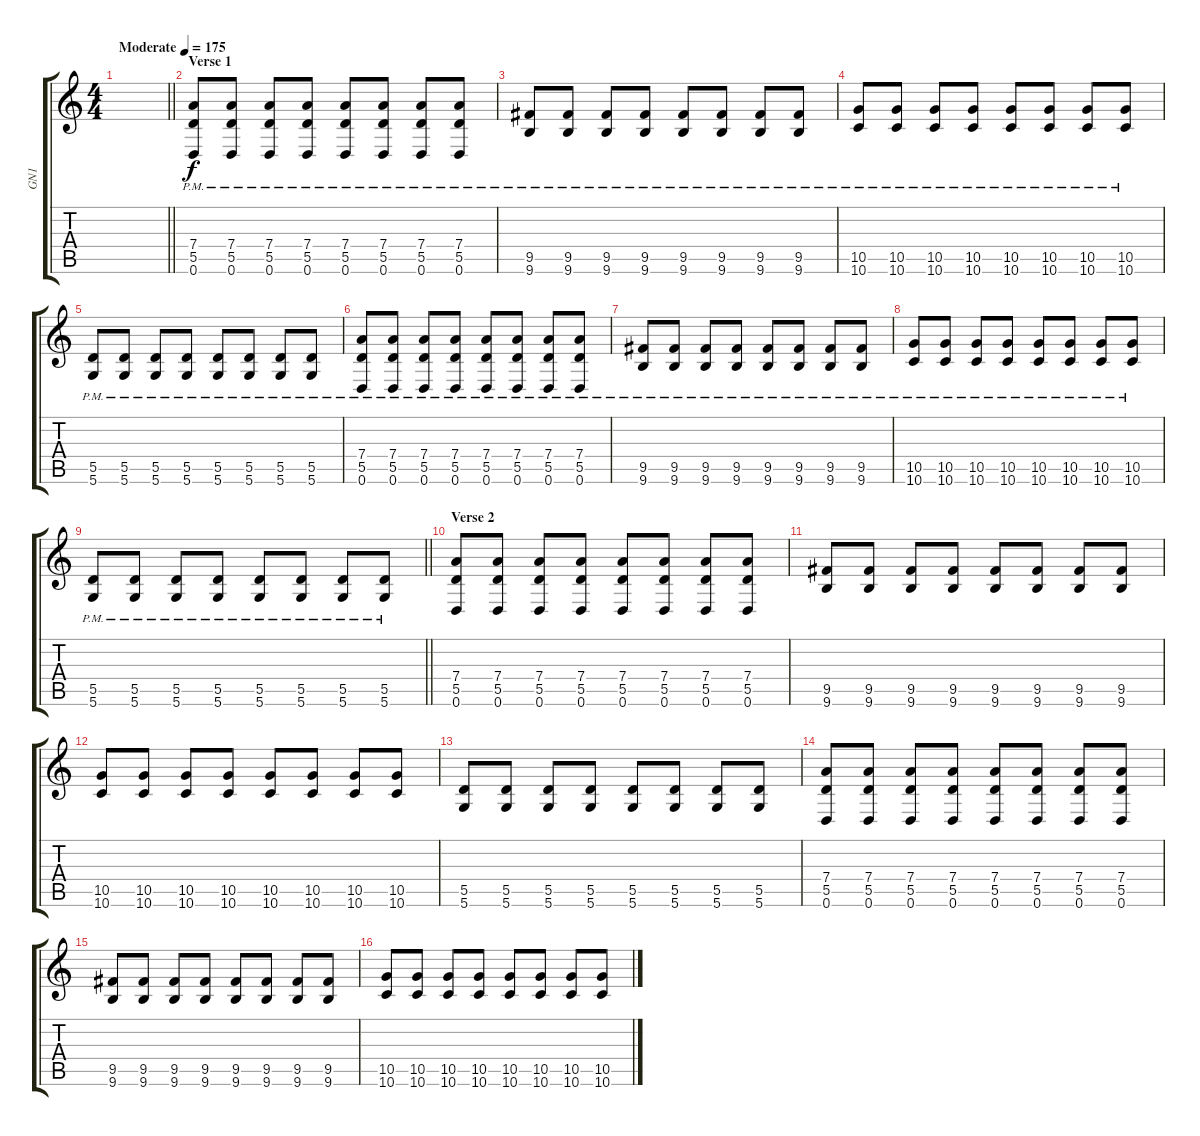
\track ("GN1" "GN1") {instrument overdrivenguitar}
\staff {score tabs}
\tuning (E4 B3 G3 D3 A2 D2) {hide}
\ts (4 4)
\tempo (175 "Moderate")
\clef g2
\barLineRight lightlight
\ks c
|
\section ("" "Verse 1")
(7.4{pm} 5.5{pm} 0.6{pm}).8 (7.4{pm} 5.5{pm} 0.6{pm}).8 (7.4{pm} 5.5{pm} 0.6{pm}).8 (7.4{pm} 5.5{pm} 0.6{pm}).8 (7.4{pm} 5.5{pm} 0.6{pm}).8 (7.4{pm} 5.5{pm} 0.6{pm}).8 (7.4{pm} 5.5{pm} 0.6{pm}).8 (7.4{pm} 5.5{pm} 0.6{pm}).8 |
(9.5{pm} 9.6{pm}).8 (9.5{pm} 9.6{pm}).8 (9.5{pm} 9.6{pm}).8 (9.5{pm} 9.6{pm}).8 (9.5{pm} 9.6{pm}).8 (9.5{pm} 9.6{pm}).8 (9.5{pm} 9.6{pm}).8 (9.5{pm} 9.6{pm}).8 |
(10.5{pm} 10.6{pm}).8 (10.5{pm} 10.6{pm}).8 (10.5{pm} 10.6{pm}).8 (10.5{pm} 10.6{pm}).8 (10.5{pm} 10.6{pm}).8 (10.5{pm} 10.6{pm}).8 (10.5{pm} 10.6{pm}).8 (10.5{pm} 10.6{pm}).8 |
(5.5{pm} 5.6{pm}).8 (5.5{pm} 5.6{pm}).8 (5.5{pm} 5.6{pm}).8 (5.5{pm} 5.6{pm}).8 (5.5{pm} 5.6{pm}).8 (5.5{pm} 5.6{pm}).8 (5.5{pm} 5.6{pm}).8 (5.5{pm} 5.6{pm}).8 |
(7.4{pm} 5.5{pm} 0.6{pm}).8 (7.4{pm} 5.5{pm} 0.6{pm}).8 (7.4{pm} 5.5{pm} 0.6{pm}).8 (7.4{pm} 5.5{pm} 0.6{pm}).8 (7.4{pm} 5.5{pm} 0.6{pm}).8 (7.4{pm} 5.5{pm} 0.6{pm}).8 (7.4{pm} 5.5{pm} 0.6{pm}).8 (7.4{pm} 5.5{pm} 0.6{pm}).8 |
(9.5{pm} 9.6{pm}).8 (9.5{pm} 9.6{pm}).8 (9.5{pm} 9.6{pm}).8 (9.5{pm} 9.6{pm}).8 (9.5{pm} 9.6{pm}).8 (9.5{pm} 9.6{pm}).8 (9.5{pm} 9.6{pm}).8 (9.5{pm} 9.6{pm}).8 |
(10.5{pm} 10.6{pm}).8 (10.5{pm} 10.6{pm}).8 (10.5{pm} 10.6{pm}).8 (10.5{pm} 10.6{pm}).8 (10.5{pm} 10.6{pm}).8 (10.5{pm} 10.6{pm}).8 (10.5{pm} 10.6{pm}).8 (10.5{pm} 10.6{pm}).8 |
\barLineRight lightlight
(5.5{pm} 5.6{pm}).8 (5.5{pm} 5.6{pm}).8 (5.5{pm} 5.6{pm}).8 (5.5{pm} 5.6{pm}).8 (5.5{pm} 5.6{pm}).8 (5.5{pm} 5.6{pm}).8 (5.5{pm} 5.6{pm}).8 (5.5{pm} 5.6{pm}).8 |
\section ("" "Verse 2")
(7.4 5.5 0.6).8 (7.4 5.5 0.6).8 (7.4 5.5 0.6).8 (7.4 5.5 0.6).8 (7.4 5.5 0.6).8 (7.4 5.5 0.6).8 (7.4 5.5 0.6).8 (7.4 5.5 0.6).8 |
(9.5 9.6).8 (9.5 9.6).8 (9.5 9.6).8 (9.5 9.6).8 (9.5 9.6).8 (9.5 9.6).8 (9.5 9.6).8 (9.5 9.6).8 |
(10.5 10.6).8 (10.5 10.6).8 (10.5 10.6).8 (10.5 10.6).8 (10.5 10.6).8 (10.5 10.6).8 (10.5 10.6).8 (10.5 10.6).8 |
(5.5 5.6).8 (5.5 5.6).8 (5.5 5.6).8 (5.5 5.6).8 (5.5 5.6).8 (5.5 5.6).8 (5.5 5.6).8 (5.5 5.6).8 |
(7.4 5.5 0.6).8 (7.4 5.5 0.6).8 (7.4 5.5 0.6).8 (7.4 5.5 0.6).8 (7.4 5.5 0.6).8 (7.4 5.5 0.6).8 (7.4 5.5 0.6).8 (7.4 5.5 0.6).8 |
(9.5 9.6).8 (9.5 9.6).8 (9.5 9.6).8 (9.5 9.6).8 (9.5 9.6).8 (9.5 9.6).8 (9.5 9.6).8 (9.5 9.6).8 |
(10.5 10.6).8 (10.5 10.6).8 (10.5 10.6).8 (10.5 10.6).8 (10.5 10.6).8 (10.5 10.6).8 (10.5 10.6).8 (10.5 10.6).8
